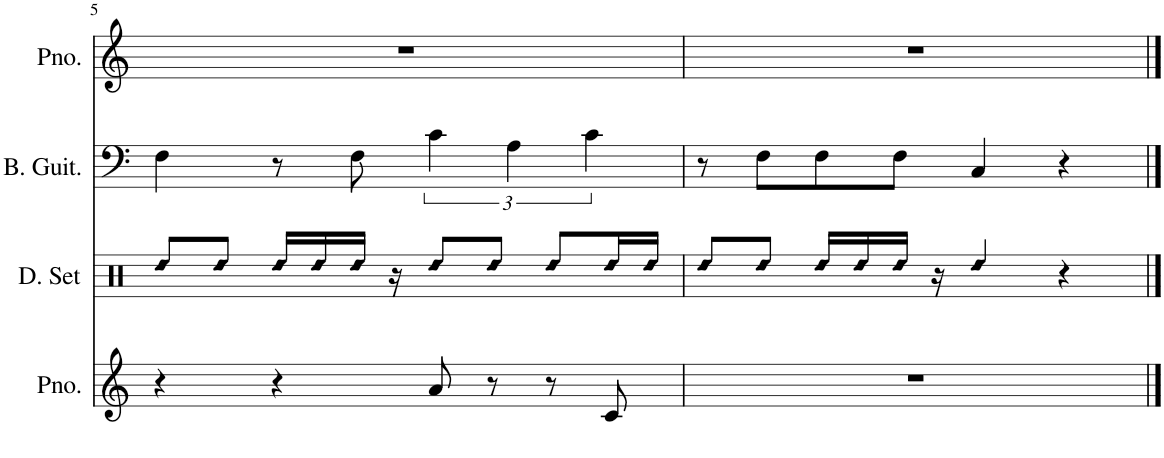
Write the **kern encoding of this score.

**kern	**kern	**kern	**kern
*part4	*part3	*part2	*part1
*staff4	*staff3	*staff2	*staff1
*I"Piano	*I"Drumset	*I"Bass Guitar	*I"Piano
*I'Pno.	*I'D. Set	*I'B. Guit.	*I'Pno.
!!LO:PB:g=z
*clefG2	*clefX	*clefF4	*clefG2
*	*	*Trd7c12	*
*k[]	*k[]	*k[]	*k[]
*M4/4	*M4/4	*M4/4	*M4/4
=5	=5	=5	=5
!	!LO:N:head=diamond	!	!
4r	8Rdd/L	4F\	1r
!	!LO:N:head=diamond	!	!
.	8Rdd/J	.	.
!	!LO:N:head=diamond	!	!
4r	16Rdd/LL	8r	.
!	!LO:N:head=diamond	!	!
.	16Rdd/	.	.
!	!LO:N:head=diamond	!	!
.	16Rdd/JJ	8F\	.
.	16r	.	.
!	!LO:N:head=diamond	!	!
8a/	8Rdd/L	6c\	.
!	!LO:N:head=diamond	!	!
8r	8Rdd/J	.	.
.	.	6A\	.
!	!LO:N:head=diamond	!	!
8r	8Rdd/L	.	.
.	.	6c\	.
!	!LO:N:head=diamond	!	!
8c/	16Rdd/L	.	.
!	!LO:N:head=diamond	!	!
.	16Rdd/JJ	.	.
=6	=6	=6	=6
!	!LO:N:head=diamond	!	!
1r	8Rdd/L	8r	1r
!	!LO:N:head=diamond	!	!
.	8Rdd/J	8F\L	.
!	!LO:N:head=diamond	!	!
.	16Rdd/LL	8F\	.
!	!LO:N:head=diamond	!	!
.	16Rdd/	.	.
!	!LO:N:head=diamond	!	!
.	16Rdd/JJ	8F\J	.
.	16r	.	.
!	!LO:N:head=diamond	!	!
.	4Rdd/	4C/	.
.	4r	4r	.
==	==	==	==
*-	*-	*-	*-
